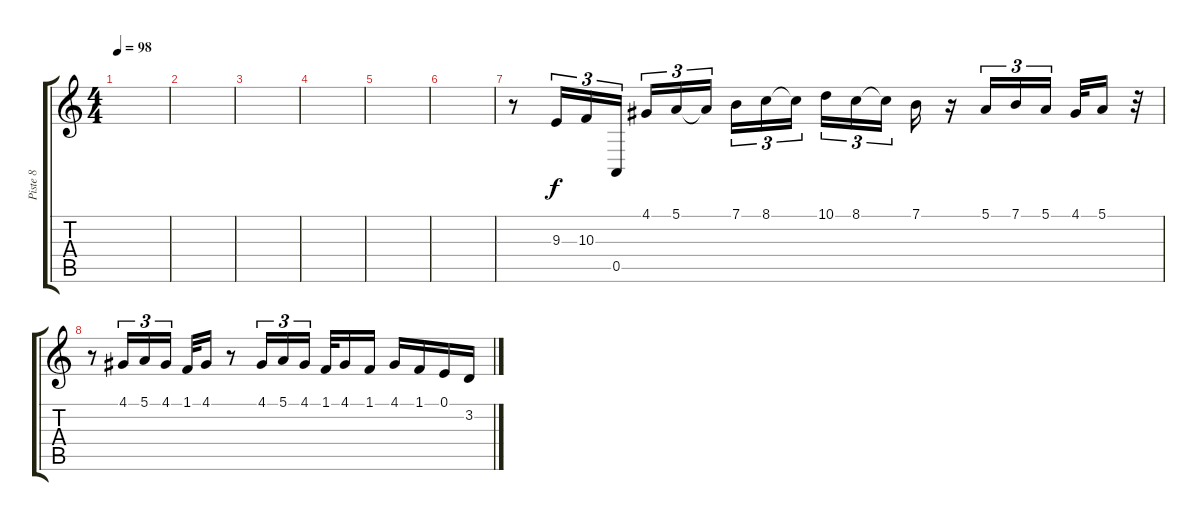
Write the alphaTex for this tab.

\track ("Piste 8" "Piste 8") {instrument stringensemble1}
\staff {score tabs}
\tuning (E4 B3 G3 D3 A2 E2) {hide}
\ts (4 4)
\tempo 98
\clef g2
\ks c
|
|
|
|
|
|
r.8 9.3.16{tu (3 2)} 10.3.16{tu (3 2)} 0.5.16{tu (3 2)} 4.1.16{tu (3 2)} 5.1.16{tu (3 2)} 5.1{t}.16{tu (3 2)} 7.1.16{tu (3 2)} 8.1.16{tu (3 2)} 8.1{t}.16{tu (3 2)} 10.1.16{tu (3 2)} 8.1.16{tu (3 2)} 8.1{t}.16{tu (3 2)} 7.1.16 r.16 5.1.16{tu (3 2)} 7.1.16{tu (3 2)} 5.1.16{tu (3 2)} 4.1.32 5.1.16 r.32 |
r.8 4.1.16{tu (3 2)} 5.1.16{tu (3 2)} 4.1.16{tu (3 2)} 1.1.32 4.1.16 r.8 4.1.16{tu (3 2)} 5.1.16{tu (3 2)} 4.1.16{tu (3 2)} 1.1.32 4.1.16 1.1.16 4.1.16 1.1.16 0.1.16 3.2.16
